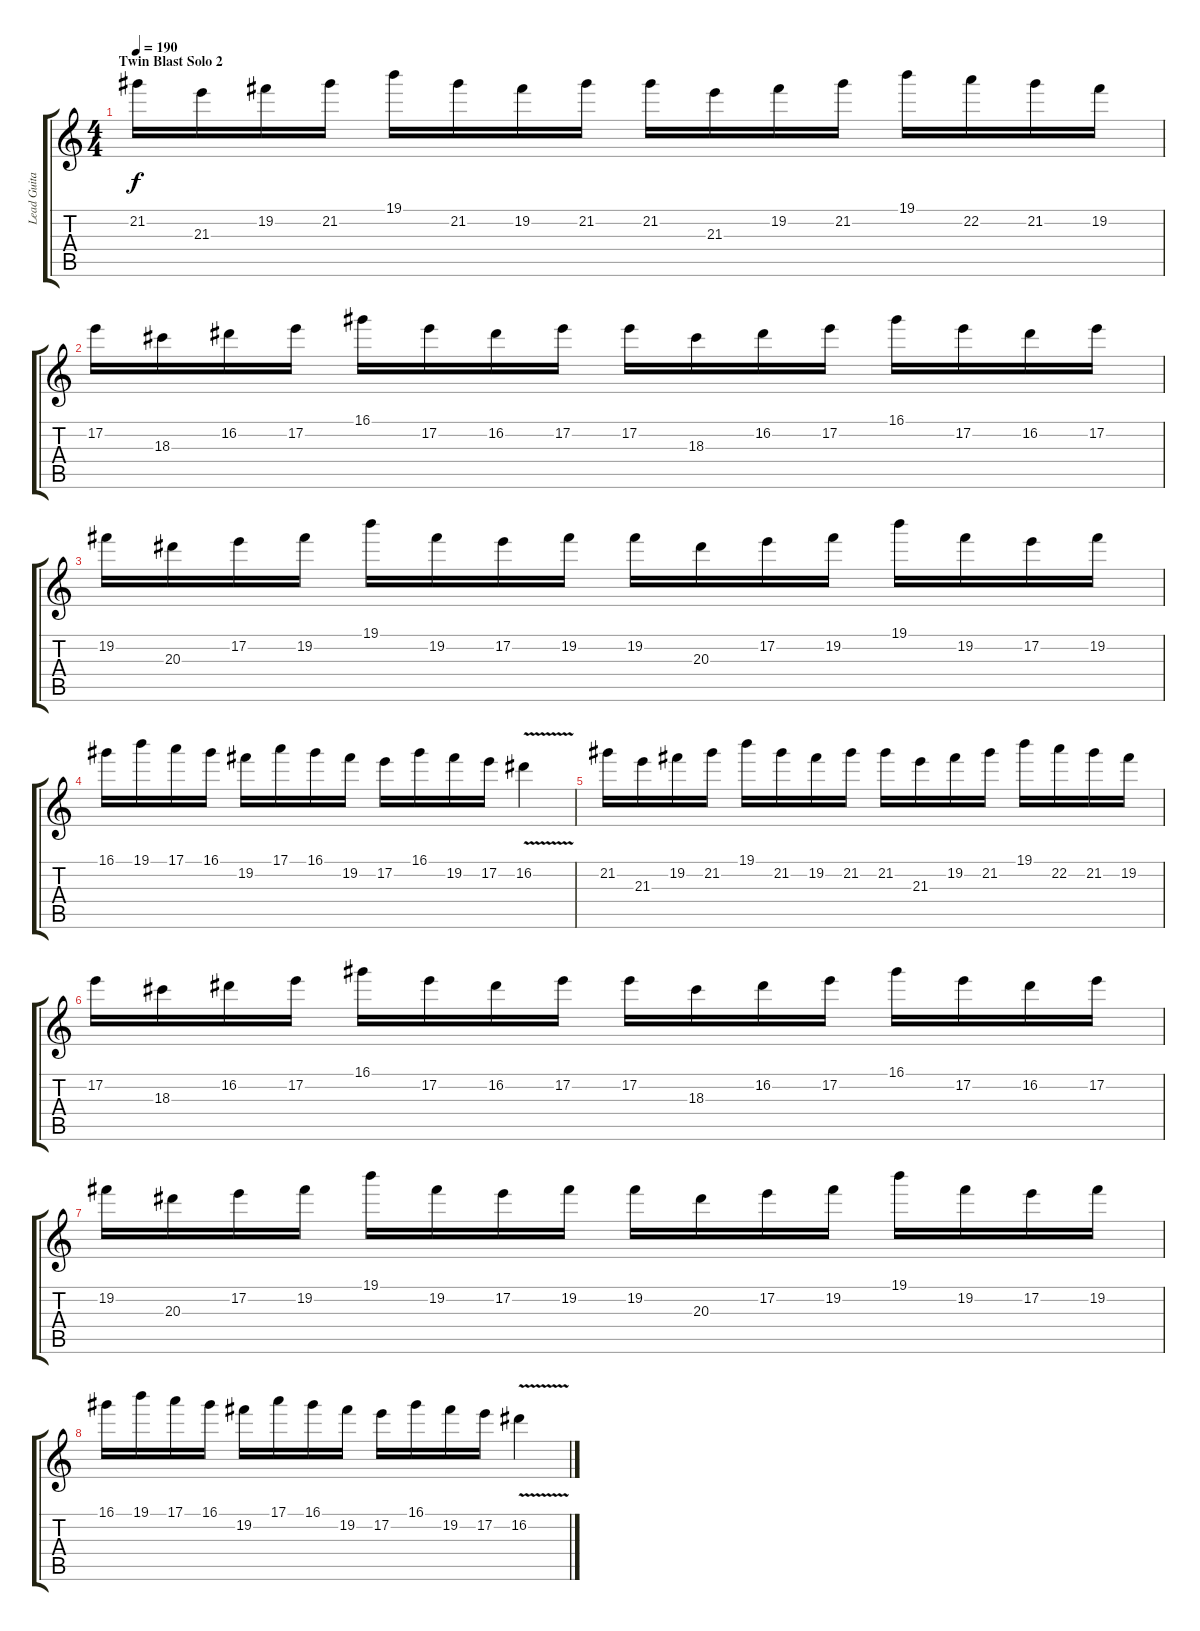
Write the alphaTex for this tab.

\track ("Lead Guitar 1" "Lead Guita") {instrument overdrivenguitar}
\staff {score tabs}
\tuning (E4 B3 G3 D3 A2 E2) {hide}
\ts (4 4)
\section ("" "Twin Blast Solo 2")
\tempo 190
\clef g2
\ks c
21.2.16{dy f} 21.3.16 19.2.16 21.2.16 19.1.16 21.2.16 19.2.16 21.2.16 21.2.16 21.3.16 19.2.16 21.2.16 19.1.16 22.2.16 21.2.16 19.2.16 |
17.2.16 18.3.16 16.2.16 17.2.16 16.1.16 17.2.16 16.2.16 17.2.16 17.2.16 18.3.16 16.2.16 17.2.16 16.1.16 17.2.16 16.2.16 17.2.16 |
19.2.16 20.3.16 17.2.16 19.2.16 19.1.16 19.2.16 17.2.16 19.2.16 19.2.16 20.3.16 17.2.16 19.2.16 19.1.16 19.2.16 17.2.16 19.2.16 |
16.1.16 19.1.16 17.1.16 16.1.16 19.2.16 17.1.16 16.1.16 19.2.16 17.2.16 16.1.16 19.2.16 17.2.16 16.2{v}.4 |
21.2.16 21.3.16 19.2.16 21.2.16 19.1.16 21.2.16 19.2.16 21.2.16 21.2.16 21.3.16 19.2.16 21.2.16 19.1.16 22.2.16 21.2.16 19.2.16 |
17.2.16 18.3.16 16.2.16 17.2.16 16.1.16 17.2.16 16.2.16 17.2.16 17.2.16 18.3.16 16.2.16 17.2.16 16.1.16 17.2.16 16.2.16 17.2.16 |
19.2.16 20.3.16 17.2.16 19.2.16 19.1.16 19.2.16 17.2.16 19.2.16 19.2.16 20.3.16 17.2.16 19.2.16 19.1.16 19.2.16 17.2.16 19.2.16 |
16.1.16 19.1.16 17.1.16 16.1.16 19.2.16 17.1.16 16.1.16 19.2.16 17.2.16 16.1.16 19.2.16 17.2.16 16.2{v}.4
